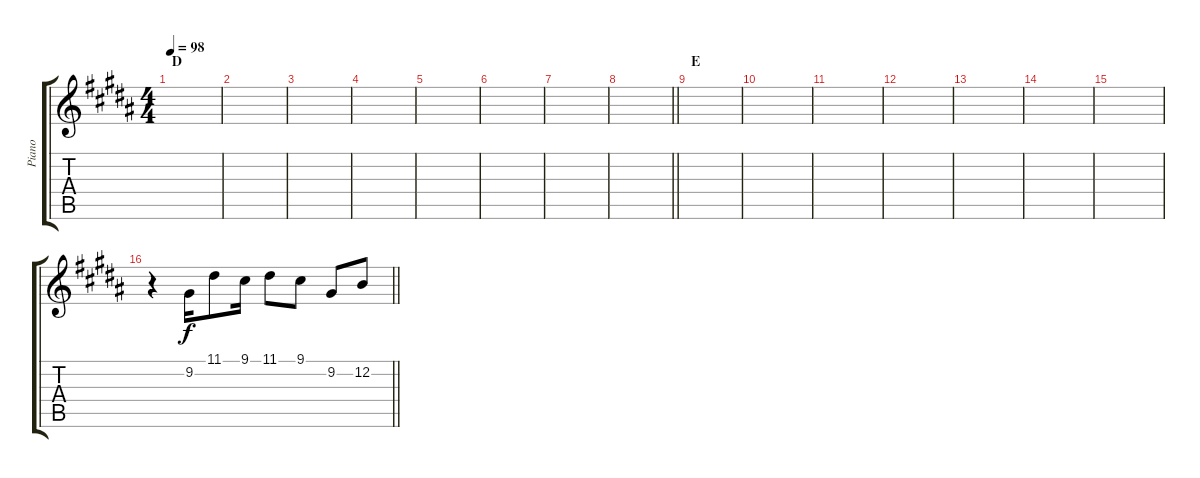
\track ("Piano" "Piano") {instrument acousticgrandpiano}
\staff {score tabs}
\tuning (E4 B3 G3 D3 A2 E2) {hide}
\ts (4 4)
\section ("" "D")
\tempo 98
\clef g2
\ks g#minor
|
|
|
|
|
|
|
\barLineRight lightlight
|
\section ("" "E")
|
|
|
|
|
|
|
\barLineRight lightlight
r.4 9.2.16{volume 13} 11.1.8 9.1.16 11.1.8 9.1.8 9.2.8 12.2.8
